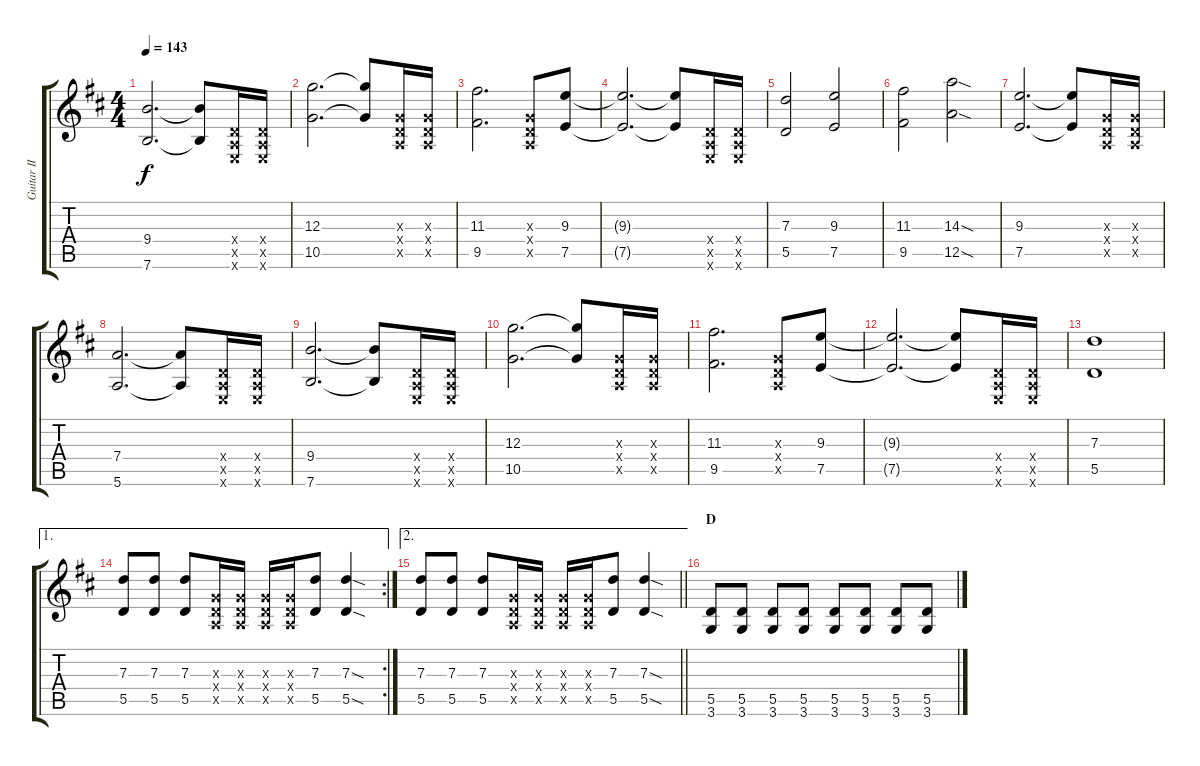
\track ("Guitar II" "Guitar II") {instrument overdrivenguitar}
\staff {score tabs}
\tuning (E4 B3 G3 D3 A2 E2) {hide}
\ts (4 4)
\tempo 143
\clef g2
\ks d
(9.4 7.6).2{d dy f} (9.4{t} 7.6{t}).8 (0.4{x} 0.5{x} 0.6{x}).16 (0.4{x} 0.5{x} 0.6{x}).16 |
(12.3 10.5).2{d} (12.3{t} 10.5{t}).8 (0.3{x} 0.4{x} 0.5{x}).16 (0.3{x} 0.4{x} 0.5{x}).16 |
(11.3 9.5).2{d} (0.3{x} 0.4{x} 0.5{x}).8 (9.3 7.5).8 |
(9.3{t} 7.5{t}).2{d} (9.3{t} 7.5{t}).8 (0.4{x} 0.5{x} 0.6{x}).16 (0.4{x} 0.5{x} 0.6{x}).16 |
(7.3 5.5).2 (9.3 7.5).2 |
(11.3 9.5).2 (14.3{sod} 12.5{sod}).2 |
(9.3 7.5).2{d} (9.3{t} 7.5{t}).8 (0.3{x} 0.4{x} 0.5{x}).16 (0.3{x} 0.4{x} 0.5{x}).16 |
(7.4 5.6).2{d} (7.4{t} 5.6{t}).8 (0.4{x} 0.5{x} 0.6{x}).16 (0.4{x} 0.5{x} 0.6{x}).16 |
(9.4 7.6).2{d} (9.4{t} 7.6{t}).8 (0.4{x} 0.5{x} 0.6{x}).16 (0.4{x} 0.5{x} 0.6{x}).16 |
(12.3 10.5).2{d} (12.3{t} 10.5{t}).8 (0.3{x} 0.4{x} 0.5{x}).16 (0.3{x} 0.4{x} 0.5{x}).16 |
(11.3 9.5).2{d} (0.3{x} 0.4{x} 0.5{x}).8 (9.3 7.5).8 |
(9.3{t} 7.5{t}).2{d} (9.3{t} 7.5{t}).8 (0.4{x} 0.5{x} 0.6{x}).16 (0.4{x} 0.5{x} 0.6{x}).16 |
(7.3 5.5).1 |
\ae 1
\rc 2
(7.3 5.5).8 (7.3 5.5).8 (7.3 5.5).8 (0.3{x} 0.4{x} 0.5{x}).16 (0.3{x} 0.4{x} 0.5{x}).16 (0.3{x} 0.4{x} 0.5{x}).16 (0.3{x} 0.4{x} 0.5{x}).16 (7.3 5.5).8 (7.3{sod} 5.5{sod}).4 |
\ae 2
\barLineRight lightlight
(7.3 5.5).8 (7.3 5.5).8 (7.3 5.5).8 (0.3{x} 0.4{x} 0.5{x}).16 (0.3{x} 0.4{x} 0.5{x}).16 (0.3{x} 0.4{x} 0.5{x}).16 (0.3{x} 0.4{x} 0.5{x}).16 (7.3 5.5).8 (7.3{sod} 5.5{sod}).4 |
\section ("" "D")
(5.5 3.6).8 (5.5 3.6).8 (5.5 3.6).8 (5.5 3.6).8 (5.5 3.6).8 (5.5 3.6).8 (5.5 3.6).8 (5.5 3.6).8
